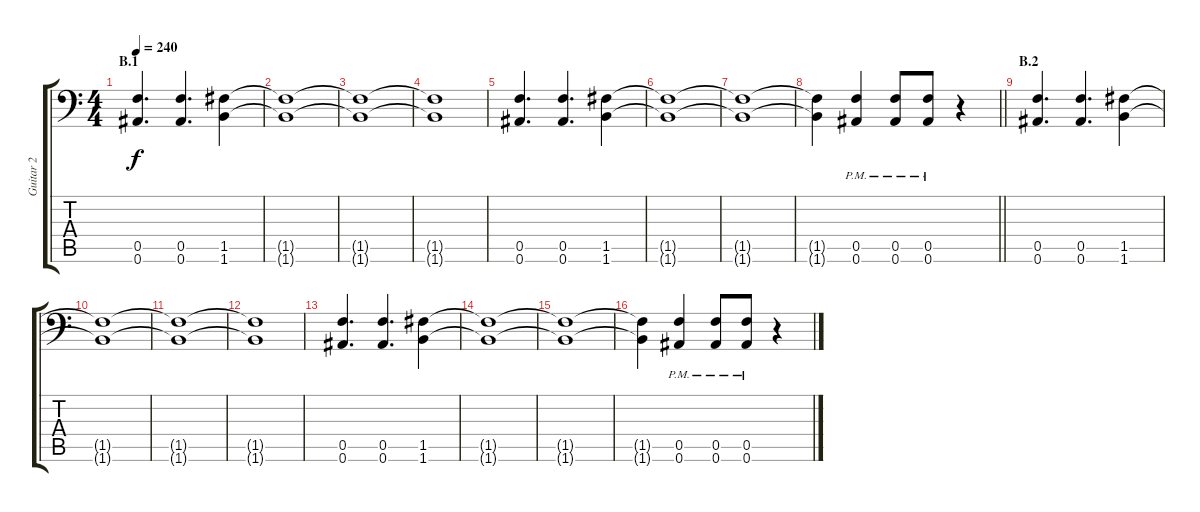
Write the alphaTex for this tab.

\track ("Guitar 2" "Guitar 2") {instrument distortionguitar}
\staff {score tabs}
\tuning (C4 G3 Eb3 Bb2 F2 Bb1) {hide}
\ts (4 4)
\section ("" "B.1")
\tempo 240
\clef f4
\ks c
(0.5 0.6).4{d dy f} (0.5 0.6).4{d} (1.5 1.6).4 |
(1.5{t} 1.6{t}).1 |
(1.5{t} 1.6{t}).1 |
(1.5{t} 1.6{t}).1 |
(0.5 0.6).4{d} (0.5 0.6).4{d} (1.5 1.6).4 |
(1.5{t} 1.6{t}).1 |
(1.5{t} 1.6{t}).1 |
\barLineRight lightlight
(1.5{t} 1.6{t}).4 (0.5{pm} 0.6{pm}).4 (0.5{pm} 0.6{pm}).8 (0.5{pm} 0.6{pm}).8 r.4 |
\section ("" "B.2")
(0.5 0.6).4{d} (0.5 0.6).4{d} (1.5 1.6).4 |
(1.5{t} 1.6{t}).1 |
(1.5{t} 1.6{t}).1 |
(1.5{t} 1.6{t}).1 |
(0.5 0.6).4{d} (0.5 0.6).4{d} (1.5 1.6).4 |
(1.5{t} 1.6{t}).1 |
(1.5{t} 1.6{t}).1 |
(1.5{t} 1.6{t}).4 (0.5{pm} 0.6{pm}).4 (0.5{pm} 0.6{pm}).8 (0.5{pm} 0.6{pm}).8 r.4
